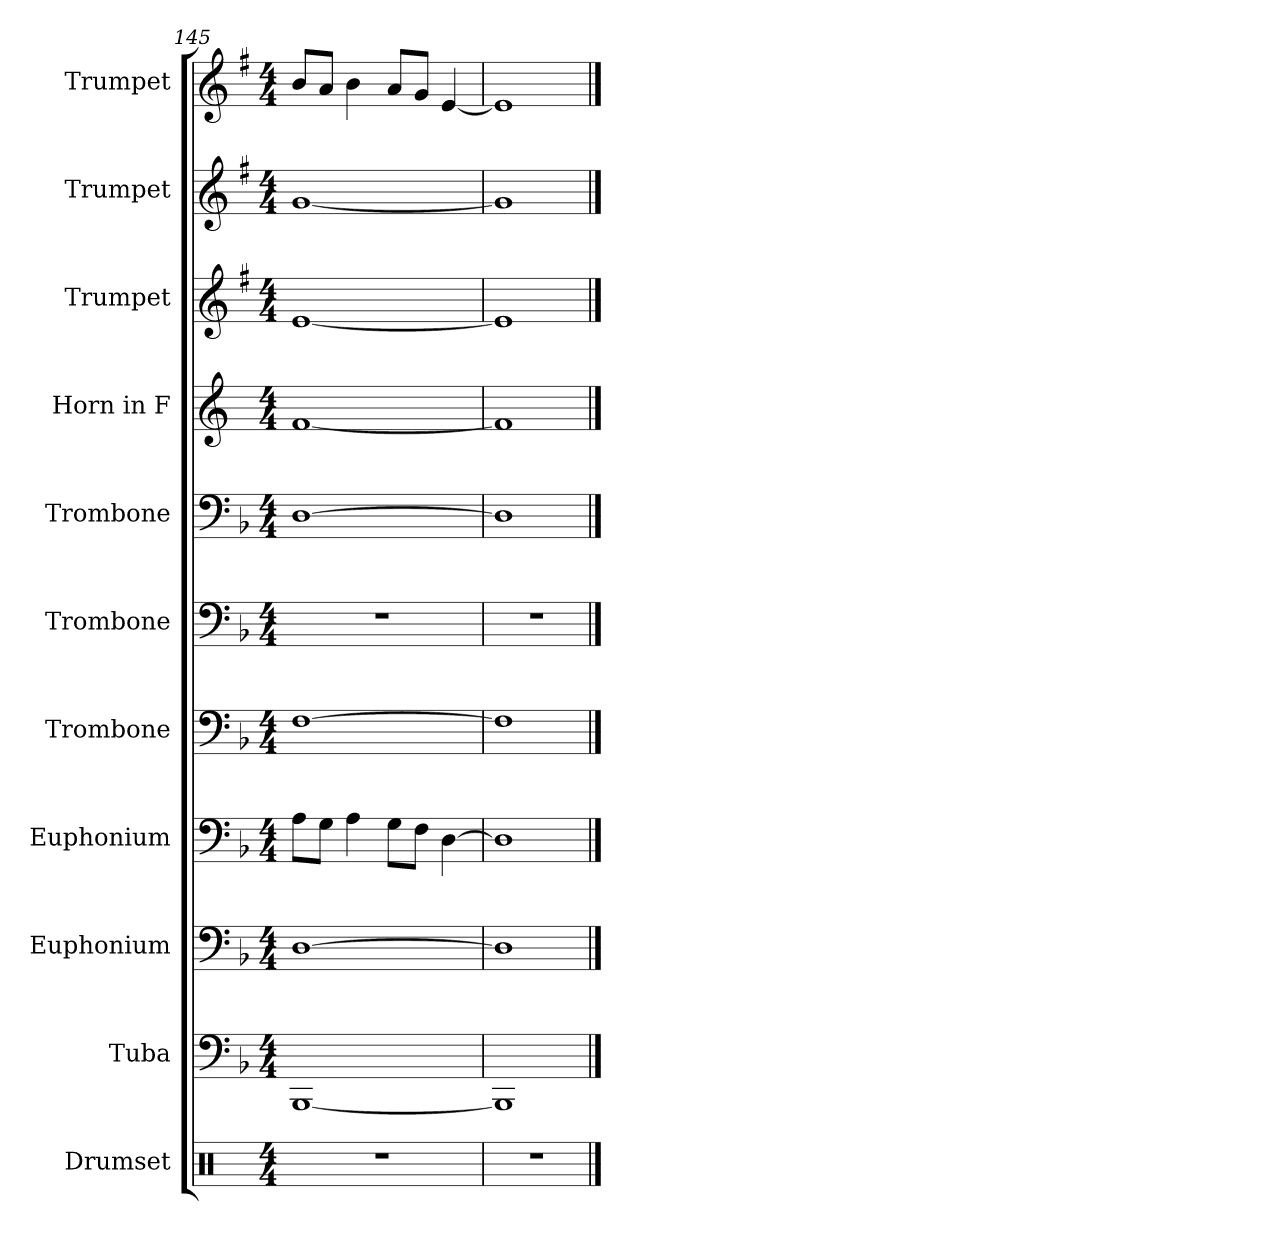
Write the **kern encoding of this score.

**kern	**kern	**kern	**kern	**kern	**kern	**kern	**kern	**kern	**kern	**kern
*part11	*part10	*part9	*part8	*part7	*part6	*part5	*part4	*part3	*part2	*part1
*staff11	*staff10	*staff9	*staff8	*staff7	*staff6	*staff5	*staff4	*staff3	*staff2	*staff1
*I"Drumset	*I"Tuba	*I"Euphonium	*I"Euphonium	*I"Trombone	*I"Trombone	*I"Trombone	*I"Horn in F	*I"Trumpet	*I"Trumpet	*I"Trumpet
*I'D. Set	*I'Tba.	*I'Euph.	*I'Euph.	*I'Tbn.	*I'Tbn.	*I'Tbn.	*	*I'Tpt.	*I'Tpt.	*I'Tpt.
*clefX	*clefF4	*clefF4	*clefF4	*clefF4	*clefF4	*clefF4	*clefG2	*clefG2	*clefG2	*clefG2
*	*	*	*	*	*	*	*ITrd4c7	*ITrd1c2	*ITrd1c2	*ITrd1c2
*k[]	*k[b-]	*k[b-]	*k[b-]	*k[b-]	*k[b-]	*k[b-]	*k[b-]	*k[b-]	*k[b-]	*k[b-]
*M4/4	*M4/4	*M4/4	*M4/4	*M4/4	*M4/4	*M4/4	*M4/4	*M4/4	*M4/4	*M4/4
=145	=145	=145	=145	=145	=145	=145	=145	=145	=145	=145
1r	[1BBB-	[1D	8A\L	[1F	1r	[1D	[1B-	[1d	[1f	8a/L
.	.	.	8G\J	.	.	.	.	.	.	8g/J
.	.	.	4A\	.	.	.	.	.	.	4a\
.	.	.	8G\L	.	.	.	.	.	.	8g/L
.	.	.	8F\J	.	.	.	.	.	.	8f/J
.	.	.	[4D\	.	.	.	.	.	.	[4d/
=146	=146	=146	=146	=146	=146	=146	=146	=146	=146	=146
1r	1BBB-]	1D]	1D]	1F]	1r	1D]	1B-]	1d]	1f]	1d]
==	==	==	==	==	==	==	==	==	==	==
*-	*-	*-	*-	*-	*-	*-	*-	*-	*-	*-
